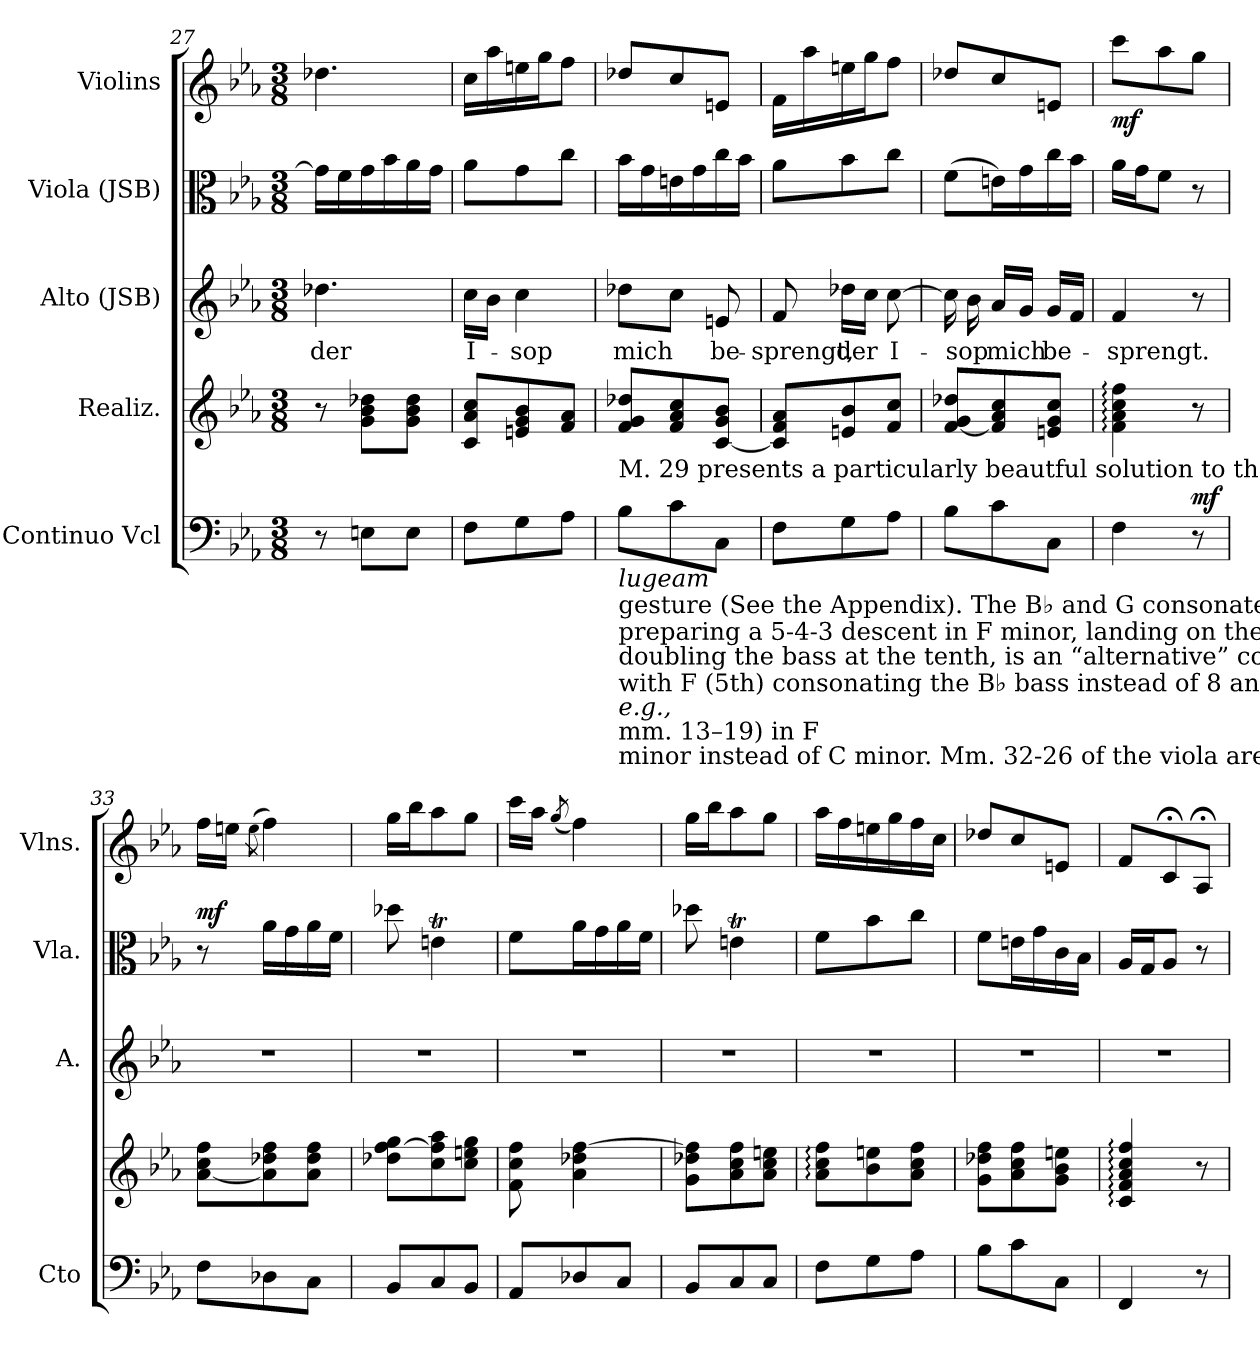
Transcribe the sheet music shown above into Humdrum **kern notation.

**kern	**dynam	**kern	**kern	**text	**kern	**dynam	**kern	**dynam
*part5	*part5	*part4	*part3	*part3	*part2	*part2	*part1	*part1
*staff5	*staff5	*staff4	*staff3	*staff3	*staff2	*staff2	*staff1	*staff1
*I"Continuo Vcl	*	*I"Realiz.	*I"Alto (JSB)	*	*I"Viola (JSB)	*	*I"Violins	*
*I'Cto	*	*	*I'A.	*	*I'Vla.	*	*I'Vlns.	*
*clefF4	*	*clefG2	*clefG2	*	*clefC3	*	*clefG2	*
*k[b-e-a-]	*	*k[b-e-a-]	*k[b-e-a-]	*	*k[b-e-a-]	*	*k[b-e-a-]	*
*M3/8	*	*M3/8	*M3/8	*	*M3/8	*	*M3/8	*
=27	=27	=27	=27	=27	=27	=27	=27	=27
!	!	!	!	!LO:LY:b	!	!	!	!
8r	.	8r	4.dd-X\	der	16g\LL]	.	4.dd-X\	.
.	.	.	.	.	16f\	.	.	.
8En\L	.	8g\ 8b-\ 8dd-X\L	.	.	16g\	.	.	.
.	.	.	.	.	16b-\	.	.	.
8E\J	.	8g\ 8b-\ 8dd-\J	.	.	16a-\	.	.	.
.	.	.	.	.	16g\JJ	.	.	.
=28	=28	=28	=28	=28	=28	=28	=28	=28
!	!	!	!	!LO:LY:b	!	!	!	!
8F\L	.	8c/ 8a-/ 8cc/L	16cc\LL	I-	8a-\L	.	16cc\LL	.
.	.	.	16b-\JJ	.	.	.	16aa-\	.
!	!	!	!	!LO:LY:b	!	!	!	!
8G\	.	8en/ 8g/ 8b-/	4cc\	-sop	8g\	.	16een\	.
.	.	.	.	.	.	.	16gg\J	.
8A-\J	.	8f/ 8a-/J	.	.	8cc\J	.	8ff\J	.
!!LO:LB:g=z
=29	=29	=29	=29	=29	=29	=29	=29	=29
!LO:TX:a:t=M. 29 presents a particularly beautful solution to the problem of counterpointing Pergolesi’s jagged	!	!	!	!	!	!	!	!
!LO:TX:b:i:t=lugeam	!	!	!	!	!	!	!	!
!LO:TX:b:t=gesture (See the Appendix). The B♭ and G consonate the bass B♭, the E, G, and C the two bass C’s, the high one	!	!	!	!	!	!	!	!
!LO:TX:b:t=preparing a 5-4-3 descent in  F  minor,  landing on the A♭ not otherwise present in that tonic chord (m.30 bt 1). M. 30,	!	!	!	!	!	!	!	!
!LO:TX:b:t=doubling the bass at the tenth, is an “alternative” counterpoint to identical material in 28,  and 31 a variation upon 29,	!	!	!	!	!	!	!	!
!LO:TX:b:t=with F (5th) consonating the B♭ bass instead of 8 and 6. Mm. 32–38 are the main statement (	!	!	!	!	!	!	!	!
!LO:TX:b:i:t=e.g.,	!	!	!	!	!	!	!	!
!LO:TX:b:t=mm. 13–19) in F	!	!	!	!	!	!	!	!
!LO:TX:b:t=minor instead of C minor. Mm. 32-26 of the viola are the transposition of its material in that prototype.	!	!	!	!	!	!	!	!
!	!	!	!	!LO:LY:b	!	!	!	!
8B-\L	.	8f/ 8g/ 8dd-X/L	8dd-X\L	mich	16b-\LL	.	8dd-X/L	.
.	.	.	.	.	16g\	.	.	.
8c\	.	8f/ 8a-/ 8cc/	8cc\J	.	16en\	.	8cc/	.
.	.	.	.	.	16g\	.	.	.
!	!	!	!	!LO:LY:b	!	!	!	!
8C\J	.	[8c/ 8g/ 8b-/J	8en/	be-	16cc\	.	8en/J	.
.	.	.	.	.	16b-\JJ	.	.	.
=30	=30	=30	=30	=30	=30	=30	=30	=30
!	!	!	!	!LO:LY:b	!	!	!	!
8F\L	.	8c]/ 8f/ 8a-/L	8f/	-sprengt,	8a-\L	.	16f\LL	.
.	.	.	.	.	.	.	16aa-\	.
!	!	!	!	!LO:LY:b	!	!	!	!
8G\	.	8en/ 8b-/	16dd-X\LL	der	8b-\	.	16een\	.
.	.	.	16cc\JJ	.	.	.	16gg\J	.
!	!	!	!	!LO:LY:b	!	!	!	!
8A-\J	.	8f/ 8cc/J	[8cc\	I-	8cc\J	.	8ff\J	.
=31	=31	=31	=31	=31	=31	=31	=31	=31
8B-\L	.	[8f/ 8g/ 8dd-X/L	16cc\]	.	(8f\L	.	8dd-X/L	.
!	!	!	!	!LO:LY:b	!	!	!	!
.	.	.	16b-\	-sop	.	.	.	.
!	!	!	!	!LO:LY:b	!	!	!	!
8c\	.	8f]/ 8a-/ 8cc/	16a-/LL	mich	16en\L)	.	8cc/	.
.	.	.	16g/JJ	.	16g\	.	.	.
!	!	!	!	!LO:LY:b	!	!	!	!
8C\J	.	8en/ 8g/ 8cc/J	16g/LL	be-	16cc\	.	8en/J	.
.	.	.	16f/JJ	.	16b-\JJ	.	.	.
=32	=32	=32	=32	=32	=32	=32	=32	=32
!	!	!	!	!LO:LY:b	!	!	!	!LO:DY:b
4F\	.	4f\: 4a-\: 4cc\: 4ff\:	4f/	-sprengt.	16a-\LL	.	8ccc\L	mf
.	.	.	.	.	16g\J	.	.	.
.	.	.	.	.	8f\J	.	8aa-\	.
!	!LO:DY:a	!	!	!	!	!	!	!
8r	mf	8r	8r	.	8r	.	8gg\J	.
=33	=33	=33	=33	=33	=33	=33	=33	=33
!	!	!	!	!	!	!LO:DY:a	!	!
8F\L	.	[8a-\ 8cc\ 8ff\L	4.r	.	8r	mf	16ff\LL	.
.	.	.	.	.	.	.	16een\JJ	.
.	.	.	.	.	.	.	(8qee\	.
8D-X\	.	8a-]\ 8dd-X\ 8ff\	.	.	16a-\LL	.	4ff\)	.
.	.	.	.	.	16g\	.	.	.
8C\J	.	8a-\ 8dd-\ 8ff\J	.	.	16a-\	.	.	.
.	.	.	.	.	16f\JJ	.	.	.
!!LO:PB:g=z
=34	=34	=34	=34	=34	=34	=34	=34	=34
8BB-/L	.	8dd-X\ [8ff\ 8gg\L	4.r	.	8dd-X\	.	16gg\LL	.
.	.	.	.	.	.	.	16bb-\J	.
8C/	.	8cc\ 8ff]\ 8aa-\	.	.	4ent\	.	8aa-\	.
8BB-/J	.	8cc\ 8een\ 8gg\J	.	.	.	.	8gg\J	.
=35	=35	=35	=35	=35	=35	=35	=35	=35
8AA-/L	.	8f\ 8cc\ 8ff\	4.r	.	8f\L	.	16ccc\LL	.
.	.	.	.	.	.	.	16aa-\JJ	.
.	.	.	.	.	.	.	(8qgg/	.
8D-X/	.	4a-\ 4dd-X\ [4ff\	.	.	16a-\L	.	4ff\)	.
.	.	.	.	.	16g\	.	.	.
8C/J	.	.	.	.	16a-\	.	.	.
.	.	.	.	.	16f\JJ	.	.	.
=36	=36	=36	=36	=36	=36	=36	=36	=36
8BB-/L	.	8g\ 8dd-X\ 8ff]\L	4.r	.	8dd-X\	.	16gg\LL	.
.	.	.	.	.	.	.	16bb-\J	.
8C/	.	8a-\ 8cc\ 8ff\	.	.	4ent\	.	8aa-\	.
8C/J	.	8a-\ 8cc\ 8een\J	.	.	.	.	8gg\J	.
=37	=37	=37	=37	=37	=37	=37	=37	=37
8F\L	.	8a-:\ 8cc:\ 8ff:\L	4.r	.	8f\L	.	16aa-\LL	.
.	.	.	.	.	.	.	16ff\	.
8G\	.	8b-\ 8een\	.	.	8b-\	.	16een\	.
.	.	.	.	.	.	.	16gg\	.
8A-\J	.	8a-\ 8cc\ 8ff\J	.	.	8cc\J	.	16ff\	.
.	.	.	.	.	.	.	16cc\JJ	.
=38	=38	=38	=38	=38	=38	=38	=38	=38
8B-\L	.	8g\ 8dd-X\ 8ff\L	4.r	.	8f\L	.	8dd-X/L	.
8c\	.	8a-\ 8cc\ 8ff\	.	.	16en\L	.	8cc/	.
.	.	.	.	.	16g\	.	.	.
8C\J	.	8g\ 8b-\ 8een\J	.	.	16c\	.	8en/J	.
.	.	.	.	.	16B-\JJ	.	.	.
=39	=39	=39	=39	=39	=39	=39	=39	=39
4FF/	.	4c/: 4f/: 4a-/: 4cc/: 4ff/:	4.r	.	16A-/LL	.	8f/L	.
.	.	.	.	.	16G/J	.	.	.
.	.	.	.	.	8A-/J	.	8c;</	.
8r	.	8r	.	.	8r	.	8A-;</J	.
=	=	=	=	=	=	=	=	=
*-	*-	*-	*-	*-	*-	*-	*-	*-
